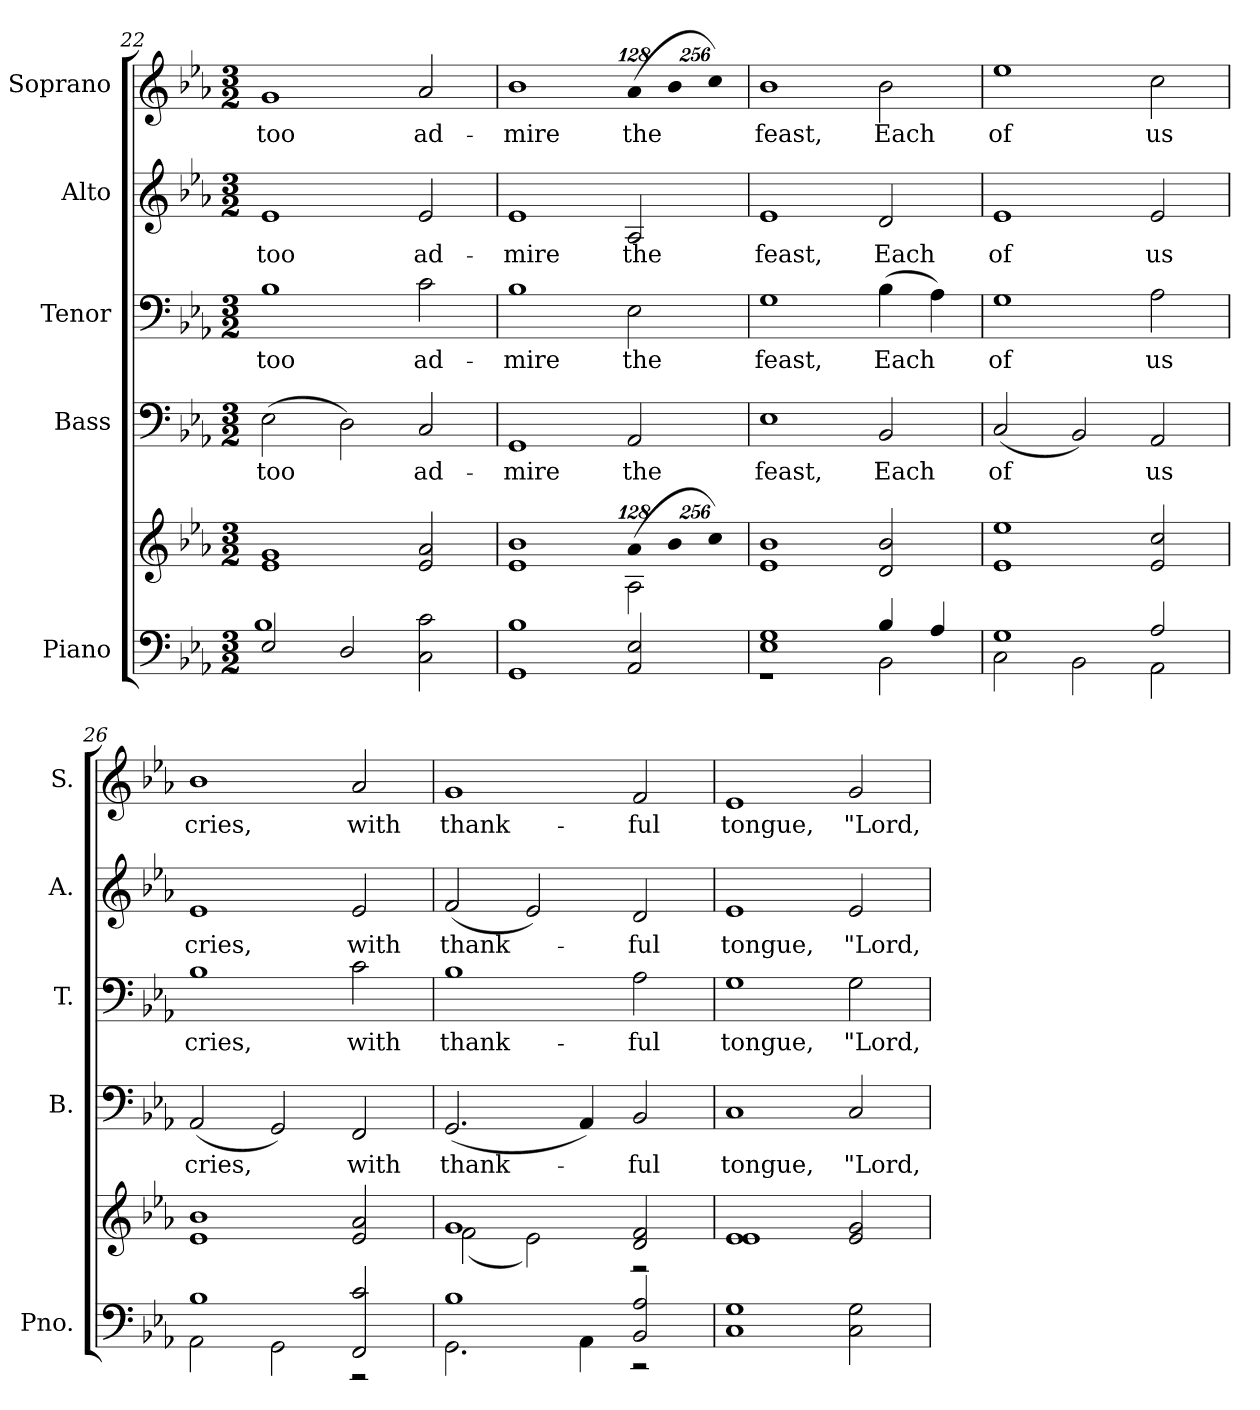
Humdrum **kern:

**kern	**kern	**kern	**text	**kern	**text	**kern	**text	**kern	**text
*part5	*part5	*part4	*part4	*part3	*part3	*part2	*part2	*part1	*part1
*staff6	*staff5	*staff4	*staff4	*staff3	*staff3	*staff2	*staff2	*staff1	*staff1
*I"Piano	*	*I"Bass	*	*I"Tenor	*	*I"Alto	*	*I"Soprano	*
*I'Pno.	*	*I'B.	*	*I'T.	*	*I'A.	*	*I'S.	*
*clefF4	*clefG2	*clefF4	*	*clefF4	*	*clefG2	*	*clefG2	*
*k[b-e-a-]	*k[b-e-a-]	*k[b-e-a-]	*	*k[b-e-a-]	*	*k[b-e-a-]	*	*k[b-e-a-]	*
*E-:	*E-:	*E-:	*	*E-:	*	*E-:	*	*E-:	*
*M3/2	*M3/2	*M3/2	*	*M3/2	*	*M3/2	*	*M3/2	*
=22	=22	=22	=22	=22	=22	=22	=22	=22	=22
*^	*	*	*	*	*	*	*	*	*
!	!	!	!	!LO:LY:b:color=#000000	!	!	!	!	!	!
!	!	!	!	!	!	!LO:LY:b:color=#000000	!	!	!	!
!	!	!	!	!	!	!	!	!LO:LY:b:color=#000000	!	!
!	!	!	!	!	!	!	!	!	!	!LO:LY:b:color=#000000
2E-i/	1B-i	1e-i 1gi	(2E-i\	too	1B-i	too	1e-i	too	1gi	too
2Di/	.	.	2Di\)	.	.	.	.	.	.	.
!	!	!	!	!LO:LY:b:color=#000000	!	!	!	!	!	!
!	!	!	!	!	!	!LO:LY:b:color=#000000	!	!	!	!
!	!	!	!	!	!	!	!	!LO:LY:b:color=#000000	!	!
!	!	!	!	!	!	!	!	!	!	!LO:LY:b:color=#000000
2Ci\ 2ci	2ryy	2e-i/ 2a-i	2Ci/	ad-	2ci\	ad-	2e-i/	ad-	2a-i/	ad-
*v	*v	*	*	*	*	*	*	*	*	*
=23	=23	=23	=23	=23	=23	=23	=23	=23	=23
*	*^	*	*	*	*	*	*	*	*
*^	*	*	*	*	*	*	*	*	*	*
!	!	!	!	!	!LO:LY:b:color=#000000	!	!	!	!	!	!
*v	*v	*	*	*	*	*	*	*	*	*	*
*^	*	*	*	*	*	*	*	*	*	*
!	!	!	!	!	!	!	!LO:LY:b:color=#000000	!	!	!	!
*v	*v	*	*	*	*	*	*	*	*	*	*
*^	*	*	*	*	*	*	*	*	*	*
!	!	!	!	!	!	!	!	!	!LO:LY:b:color=#000000	!	!
*v	*v	*	*	*	*	*	*	*	*	*	*
*^	*	*	*	*	*	*	*	*	*	*
!	!	!	!	!	!	!	!	!	!	!	!LO:LY:b:color=#000000
*v	*v	*	*	*	*	*	*	*	*	*	*
1GGi 1B-i	1e-i	1b-i	1GGi	-mire	1B-i	-mire	1e-i	-mire	1b-i	-mire
*	*Xbrackettup	*	*	*	*	*	*	*	*	*
!	!LO:N:vis=4	!	!	!	!	!	!	!	!	!
!	!	!	!	!LO:LY:b:color=#000000	!	!	!	!	!	!
!	!	!	!	!	!	!LO:LY:b:color=#000000	!	!	!	!
!	!	!	!	!	!	!	!	!LO:LY:b:color=#000000	!	!
*	*	*	*	*	*	*	*	*	*Xbrackettup	*
!	!	!	!	!	!	!	!	!	!LO:N:vis=4	!
!	!	!	!	!	!	!	!	!	!	!LO:LY:b:color=#000000
2AA-i/ 2E-i	(512%85a-i/	2A-i\	2AA-i/	the	2E-i\	the	2A-i/	the	(512%85a-i\	the
!	!LO:N:vis=4	!	!	!	!	!	!	!	!LO:N:vis=4	!
.	1024%171b-i/	.	.	.	.	.	.	.	1024%171b-i\	.
!	!LO:N:vis=4	!	!	!	!	!	!	!	!LO:N:vis=4	!
.	1024%171cci/)	.	.	.	.	.	.	.	1024%171cci\)	.
*	*v	*v	*	*	*	*	*	*	*	*
!!LO:PB:g=z
=24	=24	=24	=24	=24	=24	=24	=24	=24	=24
*^	*	*	*	*	*	*	*	*	*
!	!	!	!	!LO:LY:b:color=#000000	!	!	!	!	!	!
!	!	!	!	!	!	!LO:LY:b:color=#000000	!	!	!	!
!	!	!	!	!	!	!	!	!LO:LY:b:color=#000000	!	!
!	!	!	!	!	!	!	!	!	!	!LO:LY:b:color=#000000
1E-i 1Gi	1r	1e-i 1b-i	1E-i	feast,	1Gi	feast,	1e-i	feast,	1b-i	feast,
!	!	!	!	!LO:LY:b:color=#000000	!	!	!	!	!	!
!	!	!	!	!	!	!LO:LY:b:color=#000000	!	!	!	!
!	!	!	!	!	!	!	!	!LO:LY:b:color=#000000	!	!
!	!	!	!	!	!	!	!	!	!	!LO:LY:b:color=#000000
4B-i/	2BB-i\	2di/ 2b-i	2BB-i/	Each	(4B-i\	Each	2di/	Each	2b-i\	Each
4A-i/	.	.	.	.	4A-i\)	.	.	.	.	.
=25	=25	=25	=25	=25	=25	=25	=25	=25	=25	=25
!	!	!	!	!LO:LY:b:color=#000000	!	!	!	!	!	!
!	!	!	!	!	!	!LO:LY:b:color=#000000	!	!	!	!
!	!	!	!	!	!	!	!	!LO:LY:b:color=#000000	!	!
!	!	!	!	!	!	!	!	!	!	!LO:LY:b:color=#000000
1Gi	2Ci\	1e-i 1ee-i	(2Ci/	of	1Gi	of	1e-i	of	1ee-i	of
.	2BB-i\	.	2BB-i/)	.	.	.	.	.	.	.
!	!	!	!	!LO:LY:b:color=#000000	!	!	!	!	!	!
!	!	!	!	!	!	!LO:LY:b:color=#000000	!	!	!	!
!	!	!	!	!	!	!	!	!LO:LY:b:color=#000000	!	!
!	!	!	!	!	!	!	!	!	!	!LO:LY:b:color=#000000
2A-i/	2AA-i\	2e-i/ 2cci	2AA-i/	us	2A-i\	us	2e-i/	us	2cci\	us
=26	=26	=26	=26	=26	=26	=26	=26	=26	=26	=26
!	!	!	!	!LO:LY:b:color=#000000	!	!	!	!	!	!
!	!	!	!	!	!	!LO:LY:b:color=#000000	!	!	!	!
!	!	!	!	!	!	!	!	!LO:LY:b:color=#000000	!	!
!	!	!	!	!	!	!	!	!	!	!LO:LY:b:color=#000000
1B-i	2AA-i\	1e-i 1b-i	(2AA-i/	cries,	1B-i	cries,	1e-i	cries,	1b-i	cries,
.	2GGi\	.	2GGi/)	.	.	.	.	.	.	.
!	!	!	!	!LO:LY:b:color=#000000	!	!	!	!	!	!
!	!	!	!	!	!	!LO:LY:b:color=#000000	!	!	!	!
!	!	!	!	!	!	!	!	!LO:LY:b:color=#000000	!	!
!	!	!	!	!	!	!	!	!	!	!LO:LY:b:color=#000000
2FFi/ 2ci	2r	2e-i/ 2a-i	2FFi/	with	2ci\	with	2e-i/	with	2a-i/	with
=27	=27	=27	=27	=27	=27	=27	=27	=27	=27	=27
*	*	*^	*	*	*	*	*	*	*	*
!	!	!	!	!	!LO:LY:b:color=#000000	!	!	!	!	!	!
!	!	!	!	!	!	!	!LO:LY:b:color=#000000	!	!	!	!
!	!	!	!	!	!	!	!	!	!LO:LY:b:color=#000000	!	!
!	!	!	!	!	!	!	!	!	!	!	!LO:LY:b:color=#000000
1B-i	2.GGi\	1gi	(2fi\	(2.GGi/	thank-	1B-i	thank-	(2fi/	thank-	1gi	thank-
.	.	.	2e-i\)	.	.	.	.	2e-i/)	.	.	.
.	4AA-i\	.	.	4AA-i/)	.	.	.	.	.	.	.
!	!	!	!	!	!LO:LY:b:color=#000000	!	!	!	!	!	!
!	!	!	!	!	!	!	!LO:LY:b:color=#000000	!	!	!	!
!	!	!	!	!	!	!	!	!	!LO:LY:b:color=#000000	!	!
!	!	!	!	!	!	!	!	!	!	!	!LO:LY:b:color=#000000
2BB-i/ 2A-i	2r	2di/ 2fi	2r	2BB-i/	-ful	2A-i\	-ful	2di/	-ful	2fi/	-ful
*v	*v	*	*	*	*	*	*	*	*	*	*
*	*v	*v	*	*	*	*	*	*	*	*
=28	=28	=28	=28	=28	=28	=28	=28	=28	=28
*^	*^	*	*	*	*	*	*	*	*
!	!	!	!	!	!LO:LY:b:color=#000000	!	!	!	!	!	!
*v	*v	*	*	*	*	*	*	*	*	*	*
*	*v	*v	*	*	*	*	*	*	*	*
*^	*^	*	*	*	*	*	*	*	*
!	!	!	!	!	!	!	!LO:LY:b:color=#000000	!	!	!	!
*v	*v	*	*	*	*	*	*	*	*	*	*
*	*v	*v	*	*	*	*	*	*	*	*
*^	*^	*	*	*	*	*	*	*	*
!	!	!	!	!	!	!	!	!	!LO:LY:b:color=#000000	!	!
*v	*v	*	*	*	*	*	*	*	*	*	*
*	*v	*v	*	*	*	*	*	*	*	*
*^	*^	*	*	*	*	*	*	*	*
!	!	!	!	!	!	!	!	!	!	!	!LO:LY:b:color=#000000
*v	*v	*	*	*	*	*	*	*	*	*	*
*	*v	*v	*	*	*	*	*	*	*	*
1Ci 1Gi	1e-i 1e-i	1Ci	tongue,	1Gi	tongue,	1e-i	tongue,	1e-i	tongue,
!	!	!	!LO:LY:b:color=#000000	!	!	!	!	!	!
!	!	!	!	!	!LO:LY:b:color=#000000	!	!	!	!
!	!	!	!	!	!	!	!LO:LY:b:color=#000000	!	!
!	!	!	!	!	!	!	!	!	!LO:LY:b:color=#000000
2Ci\ 2Gi	2e-i/ 2gi	2Ci/	"Lord,	2Gi\	"Lord,	2e-i/	"Lord,	2gi/	"Lord,
=	=	=	=	=	=	=	=	=	=
*-	*-	*-	*-	*-	*-	*-	*-	*-	*-
